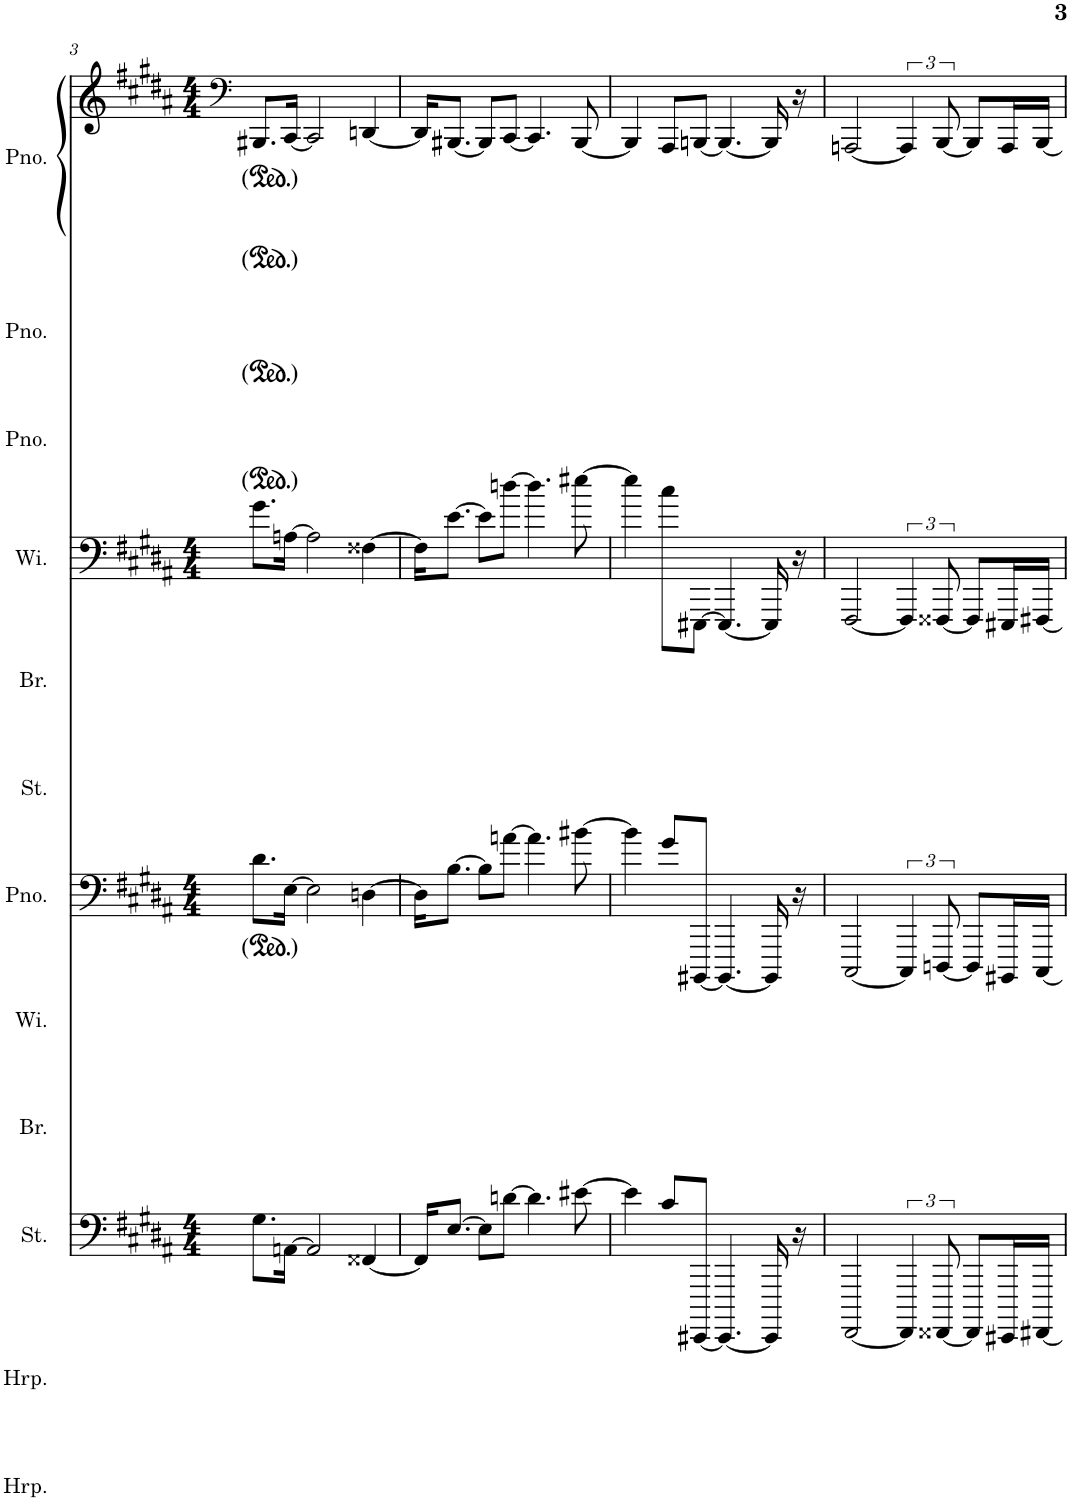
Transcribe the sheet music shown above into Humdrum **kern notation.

**kern	**kern	**kern	**kern	**kern	**kern	**kern	**kern	**kern	**kern	**kern	**kern	**kern
*part12	*part11	*part10	*part9	*part8	*part7	*part6	*part5	*part4	*part3	*part2	*part1	*part1
*staff13	*staff12	*staff11	*staff10	*staff9	*staff8	*staff7	*staff6	*staff5	*staff4	*staff3	*staff2	*staff1
*I"Harp	*I"Harp	*I"Strings	*I"Brass	*I"Winds	*I"Piano	*I"Strings	*I"Brass	*I"Winds	*I"Piano	*I"Piano	*I"Piano	*
*I'Hrp.	*I'Hrp.	*I'St.	*I'Br.	*I'Wi.	*I'Pno.	*I'St.	*I'Br.	*I'Wi.	*I'Pno.	*I'Pno.	*I'Pno.	*
!!LO:PB:g=z
*clefG2	*clefG2	*clefF4	*clefG2	*clefG2	*clefF4	*clefG2	*clefG2	*clefF4	*clefG2	*clefG2	*clefG2	*clefF4
*k[f#c#g#d#a#]	*k[f#c#g#d#a#]	*k[f#c#g#d#a#]	*k[f#c#g#d#a#]	*k[f#c#g#d#a#]	*k[f#c#g#d#a#]	*k[f#c#g#d#a#]	*k[f#c#g#d#a#]	*k[f#c#g#d#a#]	*k[f#c#g#d#a#]	*k[f#c#g#d#a#]	*k[f#c#g#d#a#]	*k[f#c#g#d#a#]
*M4/4	*M4/4	*M4/4	*M4/4	*M4/4	*M4/4	*M4/4	*M4/4	*M4/4	*M4/4	*M4/4	*M4/4	*M4/4
=3	=3	=3	=3	=3	=3	=3	=3	=3	=3	=3	=3	=3
1r	1r	8.G#\L	1r	1r	8.d#\L	1r	1r	8.g#\L	1r	1r	1r	8.BBB#X/L
.	.	[16AAn\Jk	.	.	[16E\Jk	.	.	[16An\Jk	.	.	.	[16CC#/Jk
.	.	2AA/]	.	.	2E\]	.	.	2A\]	.	.	.	2CC#/]
.	.	[4FF##X/	.	.	[4Dn\	.	.	[4F##X\	.	.	.	[4DDn/
=4	=4	=4	=4	=4	=4	=4	=4	=4	=4	=4	=4	=4
1r	1r	16FF##/KL]	1r	1r	16D\KL]	1r	1r	16F##\KL]	1r	1r	1r	16DD/KL]
.	.	[8.E/J	.	.	[8.B\J	.	.	[8.e\J	.	.	.	[8.BBB#X/J
.	.	8E\L]	.	.	8B\L]	.	.	8e\L]	.	.	.	8BBB#/L]
.	.	[8dn\J	.	.	[8an\J	.	.	[8ddn\J	.	.	.	[8CC#/J
.	.	4.d\]	.	.	4.a\]	.	.	4.dd\]	.	.	.	4.CC#/]
.	.	[8e#X\	.	.	[8b#X\	.	.	[8ee#X\	.	.	.	[8BBB#/
=5	=5	=5	=5	=5	=5	=5	=5	=5	=5	=5	=5	=5
1r	1r	4e#\]	1r	1r	4b#\]	1r	1r	4ee#\]	1r	1r	1r	4BBB#/]
.	.	8c#/L	.	.	8g#/L	.	.	8cc#\L	.	.	.	8AAA#/L
.	.	[8EEEE#X/J	.	.	[8BBBB#X/J	.	.	[8EEE#X\J	.	.	.	[8BBBn/J
.	.	4.EEEE#/_	.	.	4.BBBB#/_	.	.	4.EEE#/_	.	.	.	4.BBB/_
.	.	16EEEE#/]	.	.	16BBBB#/]	.	.	16EEE#/]	.	.	.	16BBB/]
.	.	16r	.	.	16r	.	.	16r	.	.	.	16r
=6	=6	=6	=6	=6	=6	=6	=6	=6	=6	=6	=6	=6
1r	1r	[2FFFF#/	1r	1r	[2CCC#/	1r	1r	[2FFF#/	1r	1r	1r	[2AAAn/
.	.	6FFFF#/]	.	.	6CCC#/]	.	.	6FFF#/]	.	.	.	6AAA/]
.	.	[12FFFF##X/	.	.	[12DDDn/	.	.	[12FFF##X/	.	.	.	[12BBB/
.	.	8FFFF##/L]	.	.	8DDD/L]	.	.	8FFF##/L]	.	.	.	8BBB/L]
.	.	16EEEE#X/L	.	.	16BBBB#X/L	.	.	16EEE#X/L	.	.	.	16AAA/L
.	.	[16FFFF#X/JJ	.	.	[16CCC#/JJ	.	.	[16FFF#X/JJ	.	.	.	[16BBB/JJ
=	=	=	=	=	=	=	=	=	=	=	=	=
*-	*-	*-	*-	*-	*-	*-	*-	*-	*-	*-	*-	*-
